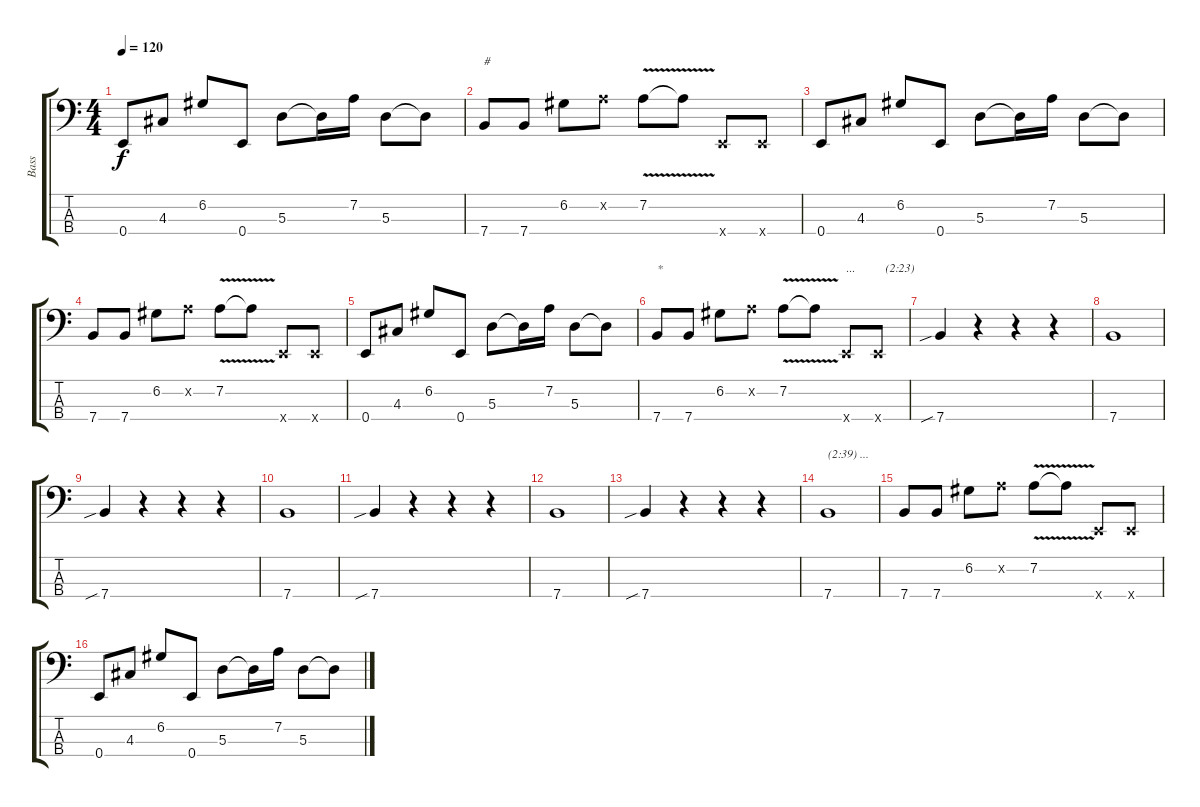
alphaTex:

\track ("Bass" "Bass") {instrument slapbass2}
\staff {score tabs}
\tuning (G2 D2 A1 E1) {hide}
\ts (4 4)
\tempo 120
\clef f4
\ks c
0.4.8{dy f} 4.3.8 6.2.8 0.4.8 5.3.8 5.3{t}.16 7.2.16 5.3.8 5.3{t}.8 |
7.4.8{txt "#"} 7.4.8 6.2.8 7.2{x}.8 7.2{v}.8 7.2{t}.8 0.4{x}.8 0.4{x}.8 |
0.4.8 4.3.8 6.2.8 0.4.8 5.3.8 5.3{t}.16 7.2.16 5.3.8 5.3{t}.8 |
7.4.8 7.4.8 6.2.8 7.2{x}.8 7.2{v}.8 7.2{t}.8 0.4{x}.8 0.4{x}.8 |
0.4.8 4.3.8 6.2.8 0.4.8 5.3.8 5.3{t}.16 7.2.16 5.3.8 5.3{t}.8 |
7.4.8{txt "*"} 7.4.8 6.2.8 7.2{x}.8 7.2{v}.8 7.2{t}.8 0.4{x}.8{txt "...          (2:23)"} 0.4{x}.8 |
7.4{sib}.4{volume 11 instrument electricbassfinger} r.4 r.4 r.4 |
7.4.1 |
7.4{sib}.4 r.4 r.4 r.4 |
7.4.1 |
7.4{sib}.4 r.4 r.4 r.4 |
7.4.1 |
7.4{sib}.4 r.4 r.4 r.4 |
7.4.1{txt "(2:39) ..."} |
7.4.8{volume 11 instrument slapbass2} 7.4.8 6.2.8 7.2{x}.8 7.2{v}.8 7.2{t}.8 0.4{x}.8 0.4{x}.8 |
0.4.8 4.3.8 6.2.8 0.4.8 5.3.8 5.3{t}.16 7.2.16 5.3.8 5.3{t}.8
